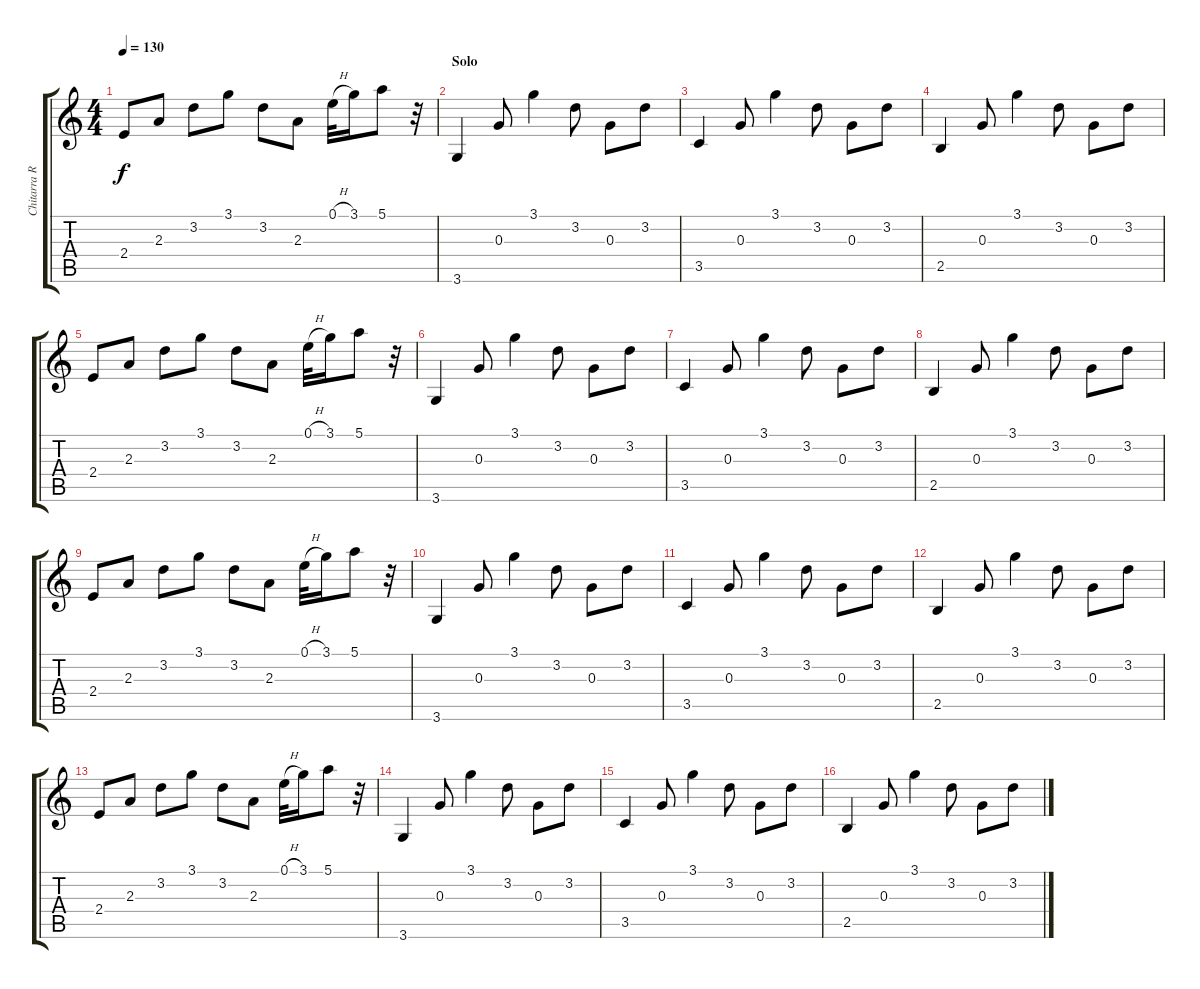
\track ("Chitarra Ritmica" "Chitarra R") {instrument acousticguitarnylon}
\staff {score tabs}
\tuning (E4 B3 G3 D3 A2 E2) {hide}
\ts (4 4)
\tempo 130
\clef g2
\ks c
2.4.8{dy f} 2.3.8 3.2.8 3.1.8 3.2.8 2.3.8 0.1{h}.32 3.1.16 5.1.8 r.32 |
\section ("" "Solo")
3.6.4 0.3.8 3.1.4 3.2.8 0.3.8 3.2.8 |
3.5.4 0.3.8 3.1.4 3.2.8 0.3.8 3.2.8 |
2.5.4 0.3.8 3.1.4 3.2.8 0.3.8 3.2.8 |
2.4.8 2.3.8 3.2.8 3.1.8 3.2.8 2.3.8 0.1{h}.32 3.1.16 5.1.8 r.32 |
3.6.4 0.3.8 3.1.4 3.2.8 0.3.8 3.2.8 |
3.5.4 0.3.8 3.1.4 3.2.8 0.3.8 3.2.8 |
2.5.4 0.3.8 3.1.4 3.2.8 0.3.8 3.2.8 |
2.4.8 2.3.8 3.2.8 3.1.8 3.2.8 2.3.8 0.1{h}.32 3.1.16 5.1.8 r.32 |
3.6.4 0.3.8 3.1.4 3.2.8 0.3.8 3.2.8 |
3.5.4 0.3.8 3.1.4 3.2.8 0.3.8 3.2.8 |
2.5.4 0.3.8 3.1.4 3.2.8 0.3.8 3.2.8 |
2.4.8 2.3.8 3.2.8 3.1.8 3.2.8 2.3.8 0.1{h}.32 3.1.16 5.1.8 r.32 |
3.6.4 0.3.8 3.1.4 3.2.8 0.3.8 3.2.8 |
3.5.4 0.3.8 3.1.4 3.2.8 0.3.8 3.2.8 |
2.5.4 0.3.8 3.1.4 3.2.8 0.3.8 3.2.8
